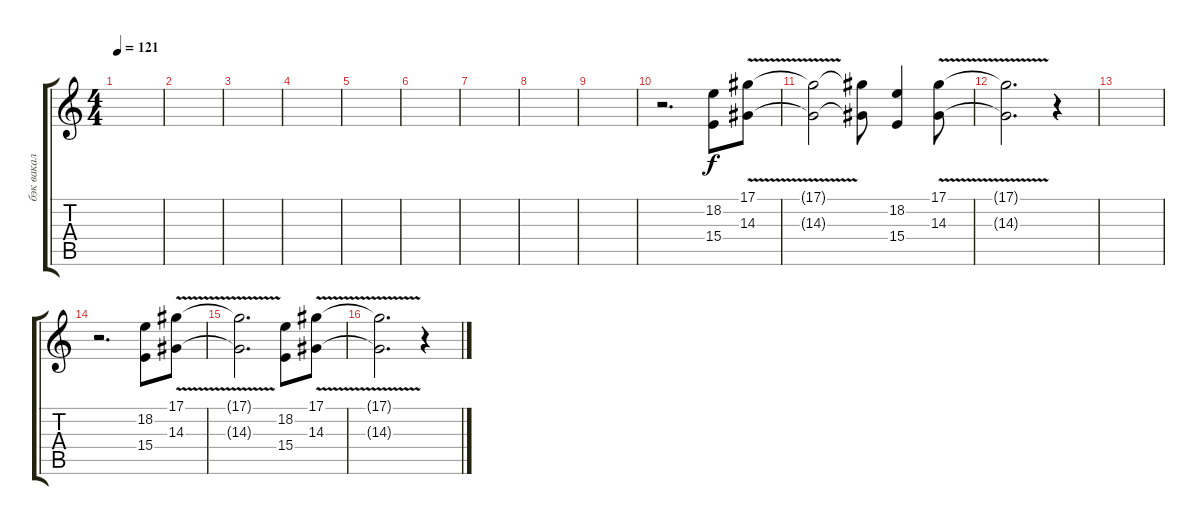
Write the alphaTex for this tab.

\track ("бэк вакал" "бэк вакал") {instrument lead6voice}
\staff {score tabs}
\tuning (Eb4 Bb3 Gb3 Db3 Ab2 Eb2) {hide}
\ts (4 4)
\tempo 121
\clef g2
\ks c
|
|
|
|
|
|
|
|
|
r.2{d} (18.2 15.4).8 (17.1{v} 14.3).8 |
(17.1{t} 14.3{t}).2 (17.1{t} 14.3{t}).8 (18.2 15.4).4 (17.1{v} 14.3).8 |
(17.1{t} 14.3{t}).2{d} r.4 |
|
r.2{d} (18.2 15.4).8 (17.1{v} 14.3).8 |
(17.1{t} 14.3{t}).2{d} (18.2 15.4).8 (17.1{v} 14.3).8 |
(17.1{t} 14.3{t}).2{d} r.4
